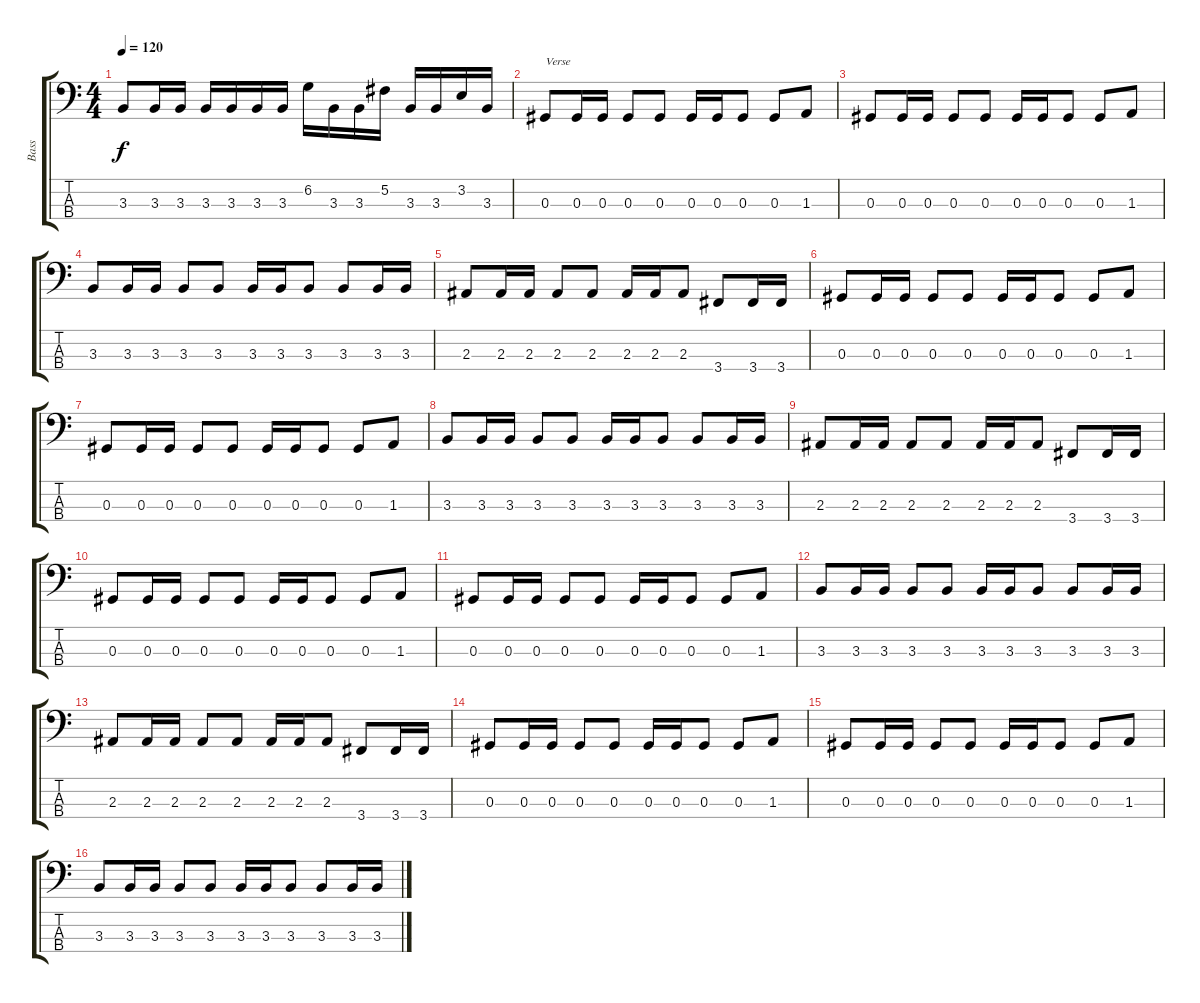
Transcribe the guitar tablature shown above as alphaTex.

\track ("Bass" "Bass") {instrument electricbassfinger}
\staff {score tabs}
\tuning (Gb2 Db2 Ab1 Eb1) {hide}
\ts (4 4)
\tempo 120
\clef f4
\ks c
3.3.8{dy f} 3.3.16 3.3.16 3.3.16 3.3.16 3.3.16 3.3.16 6.2.16 3.3.16 3.3.16 5.2.16 3.3.16 3.3.16 3.2.16 3.3.16 |
0.3.8{txt "Verse"} 0.3.16 0.3.16 0.3.8 0.3.8 0.3.16 0.3.16 0.3.8 0.3.8 1.3.8 |
0.3.8 0.3.16 0.3.16 0.3.8 0.3.8 0.3.16 0.3.16 0.3.8 0.3.8 1.3.8 |
3.3.8 3.3.16 3.3.16 3.3.8 3.3.8 3.3.16 3.3.16 3.3.8 3.3.8 3.3.16 3.3.16 |
2.3.8 2.3.16 2.3.16 2.3.8 2.3.8 2.3.16 2.3.16 2.3.8 3.4.8 3.4.16 3.4.16 |
0.3.8 0.3.16 0.3.16 0.3.8 0.3.8 0.3.16 0.3.16 0.3.8 0.3.8 1.3.8 |
0.3.8 0.3.16 0.3.16 0.3.8 0.3.8 0.3.16 0.3.16 0.3.8 0.3.8 1.3.8 |
3.3.8 3.3.16 3.3.16 3.3.8 3.3.8 3.3.16 3.3.16 3.3.8 3.3.8 3.3.16 3.3.16 |
2.3.8 2.3.16 2.3.16 2.3.8 2.3.8 2.3.16 2.3.16 2.3.8 3.4.8 3.4.16 3.4.16 |
0.3.8 0.3.16 0.3.16 0.3.8 0.3.8 0.3.16 0.3.16 0.3.8 0.3.8 1.3.8 |
0.3.8 0.3.16 0.3.16 0.3.8 0.3.8 0.3.16 0.3.16 0.3.8 0.3.8 1.3.8 |
3.3.8 3.3.16 3.3.16 3.3.8 3.3.8 3.3.16 3.3.16 3.3.8 3.3.8 3.3.16 3.3.16 |
2.3.8 2.3.16 2.3.16 2.3.8 2.3.8 2.3.16 2.3.16 2.3.8 3.4.8 3.4.16 3.4.16 |
0.3.8 0.3.16 0.3.16 0.3.8 0.3.8 0.3.16 0.3.16 0.3.8 0.3.8 1.3.8 |
0.3.8 0.3.16 0.3.16 0.3.8 0.3.8 0.3.16 0.3.16 0.3.8 0.3.8 1.3.8 |
3.3.8 3.3.16 3.3.16 3.3.8 3.3.8 3.3.16 3.3.16 3.3.8 3.3.8 3.3.16 3.3.16
